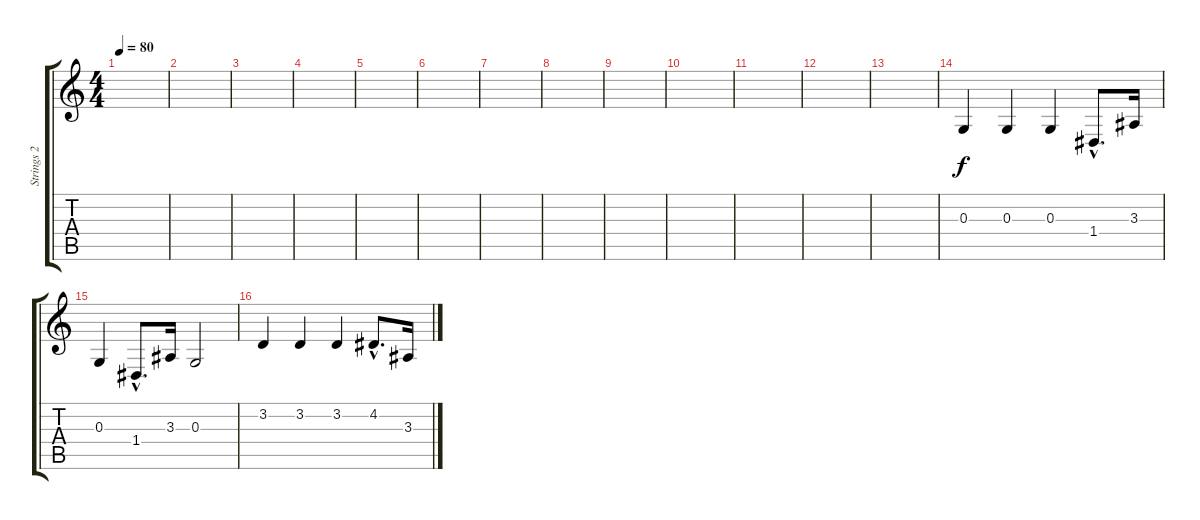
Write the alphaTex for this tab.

\track ("Strings 2" "Strings 2") {instrument synthstrings1}
\staff {score tabs}
\tuning (E4 B3 G3 D3 A2 E2) {hide}
\ts (4 4)
\tempo 80
\clef g2
\ks c
|
|
|
|
|
|
|
|
|
|
|
|
|
0.3.4 0.3.4 0.3.4 1.4{hac}.8{d} 3.3.16 |
0.3.4 1.4{hac}.8{d} 3.3.16 0.3.2 |
3.2.4 3.2.4 3.2.4 4.2{hac}.8{d} 3.3.16
